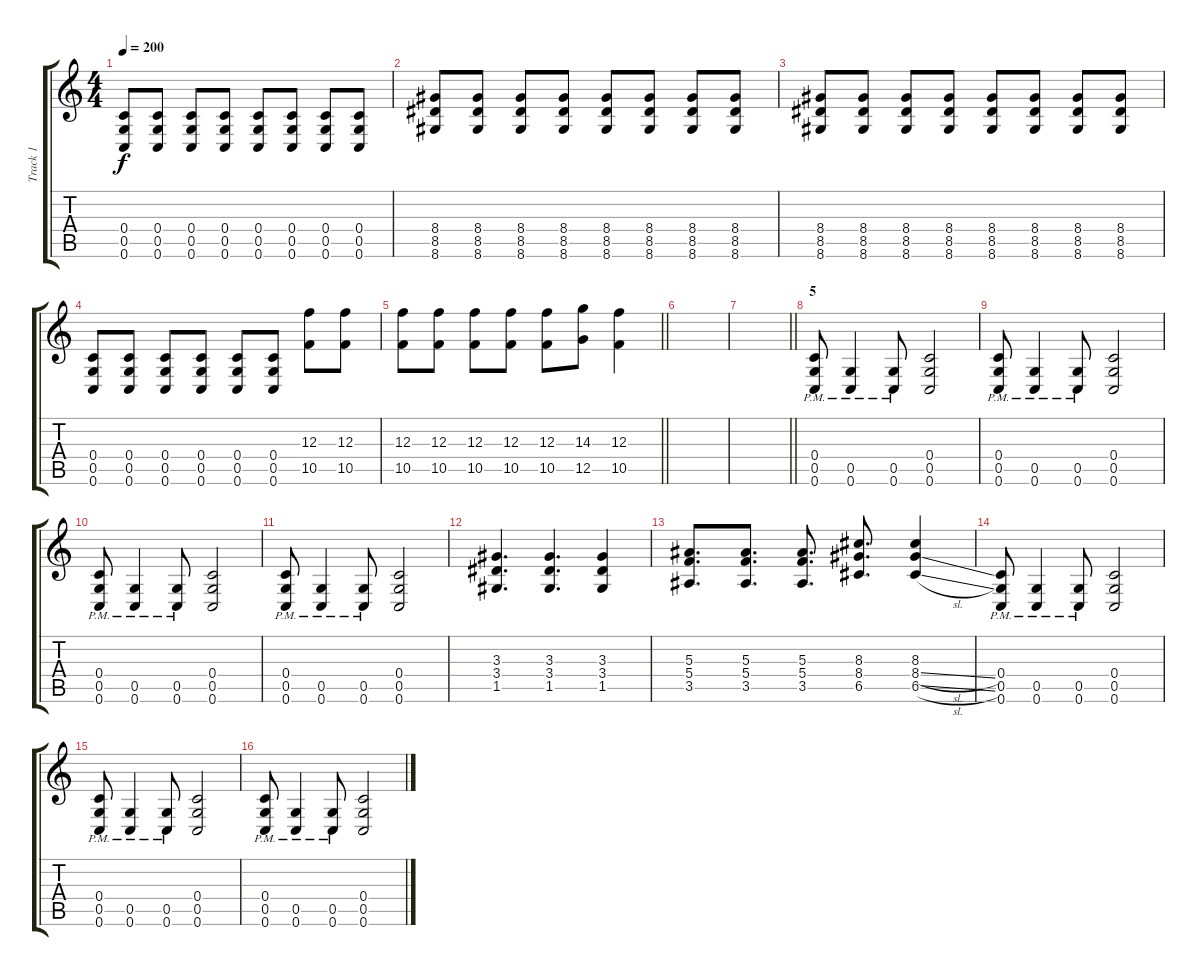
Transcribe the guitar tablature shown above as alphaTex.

\track ("Track 1" "Track 1") {instrument distortionguitar}
\staff {score tabs}
\tuning (D4 A3 F3 C3 G2 C2) {hide}
\ts (4 4)
\tempo 200
\clef g2
\ks c
(0.4 0.5 0.6).8{dy f} (0.4 0.5 0.6).8 (0.4 0.5 0.6).8 (0.4 0.5 0.6).8 (0.4 0.5 0.6).8 (0.4 0.5 0.6).8 (0.4 0.5 0.6).8 (0.4 0.5 0.6).8 |
(8.4 8.5 8.6).8 (8.4 8.5 8.6).8 (8.4 8.5 8.6).8 (8.4 8.5 8.6).8 (8.4 8.5 8.6).8 (8.4 8.5 8.6).8 (8.4 8.5 8.6).8 (8.4 8.5 8.6).8 |
(8.4 8.5 8.6).8 (8.4 8.5 8.6).8 (8.4 8.5 8.6).8 (8.4 8.5 8.6).8 (8.4 8.5 8.6).8 (8.4 8.5 8.6).8 (8.4 8.5 8.6).8 (8.4 8.5 8.6).8 |
(0.4 0.5 0.6).8 (0.4 0.5 0.6).8 (0.4 0.5 0.6).8 (0.4 0.5 0.6).8 (0.4 0.5 0.6).8 (0.4 0.5 0.6).8 (12.3 10.5).8 (12.3 10.5).8 |
\barLineRight lightlight
(12.3 10.5).8 (12.3 10.5).8 (12.3 10.5).8 (12.3 10.5).8 (12.3 10.5).8 (14.3 12.5).8 (12.3 10.5).4 |
|
\barLineRight lightlight
|
\section ("" "5")
(0.4{pm} 0.5{pm} 0.6{pm}).8 (0.5{pm} 0.6{pm}).4 (0.5{pm} 0.6{pm}).8 (0.4 0.5 0.6).2 |
(0.4{pm} 0.5{pm} 0.6{pm}).8 (0.5{pm} 0.6{pm}).4 (0.5{pm} 0.6{pm}).8 (0.4 0.5 0.6).2 |
(0.4{pm} 0.5{pm} 0.6{pm}).8 (0.5{pm} 0.6{pm}).4 (0.5{pm} 0.6{pm}).8 (0.4 0.5 0.6).2 |
(0.4{pm} 0.5{pm} 0.6{pm}).8 (0.5{pm} 0.6{pm}).4 (0.5{pm} 0.6{pm}).8 (0.4 0.5 0.6).2 |
(3.3 3.4 1.5).4{d} (3.3 3.4 1.5).4{d} (3.3 3.4 1.5).4 |
(5.3 5.4 3.5).8{d} (5.3 5.4 3.5).8{d} (5.3 5.4 3.5).8{d} (8.3 8.4 6.5).8{d} (8.3 8.4{sl} 6.5{sl}).4 |
(0.4{pm} 0.5{pm} 0.6{pm}).8 (0.5{pm} 0.6{pm}).4 (0.5{pm} 0.6{pm}).8 (0.4 0.5 0.6).2 |
(0.4{pm} 0.5{pm} 0.6{pm}).8 (0.5{pm} 0.6{pm}).4 (0.5{pm} 0.6{pm}).8 (0.4 0.5 0.6).2 |
(0.4{pm} 0.5{pm} 0.6{pm}).8 (0.5{pm} 0.6{pm}).4 (0.5{pm} 0.6{pm}).8 (0.4 0.5 0.6).2
